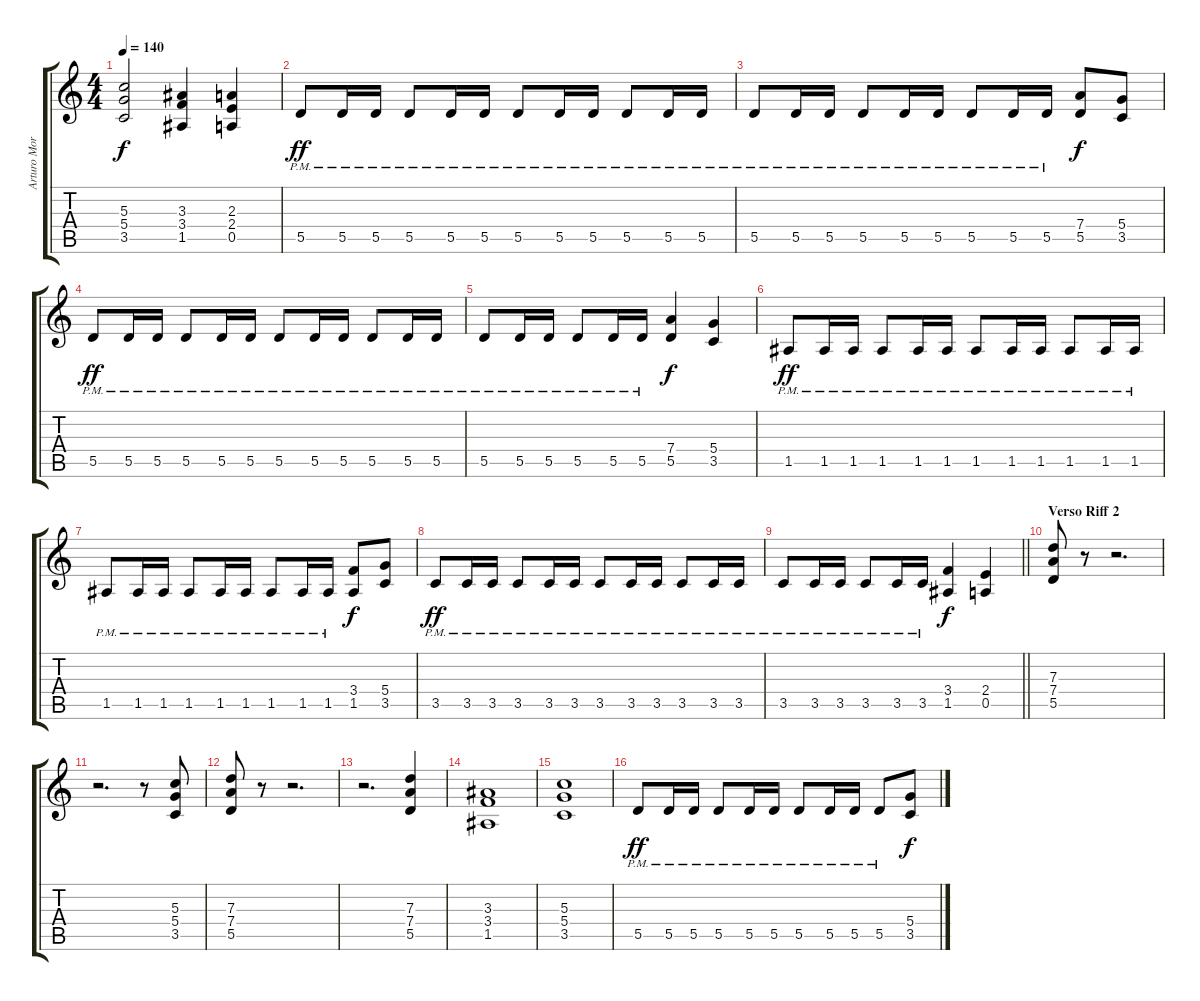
\track ("Arturo Morras" "Arturo Mor") {instrument overdrivenguitar}
\staff {score tabs}
\tuning (E4 B3 G3 D3 A2 E2) {hide}
\ts (4 4)
\tempo 140
\clef g2
\ks c
(5.3{t} 5.4{t} 3.5{t}).2{dy f} (3.3 3.4 1.5).4 (2.3 2.4 0.5).4 |
5.5{pm}.8{dy ff} 5.5{pm}.16 5.5{pm}.16 5.5{pm}.8 5.5{pm}.16 5.5{pm}.16 5.5{pm}.8 5.5{pm}.16 5.5{pm}.16 5.5{pm}.8 5.5{pm}.16 5.5{pm}.16 |
5.5{pm}.8 5.5{pm}.16 5.5{pm}.16 5.5{pm}.8 5.5{pm}.16 5.5{pm}.16 5.5{pm}.8 5.5{pm}.16 5.5{pm}.16 (7.4 5.5).8{dy f} (5.4 3.5).8 |
5.5{pm}.8{dy ff} 5.5{pm}.16 5.5{pm}.16 5.5{pm}.8 5.5{pm}.16 5.5{pm}.16 5.5{pm}.8 5.5{pm}.16 5.5{pm}.16 5.5{pm}.8 5.5{pm}.16 5.5{pm}.16 |
5.5{pm}.8 5.5{pm}.16 5.5{pm}.16 5.5{pm}.8 5.5{pm}.16 5.5{pm}.16 (7.4 5.5).4{dy f} (5.4 3.5).4 |
1.5{pm}.8{dy ff} 1.5{pm}.16 1.5{pm}.16 1.5{pm}.8 1.5{pm}.16 1.5{pm}.16 1.5{pm}.8 1.5{pm}.16 1.5{pm}.16 1.5{pm}.8 1.5{pm}.16 1.5{pm}.16 |
1.5{pm}.8 1.5{pm}.16 1.5{pm}.16 1.5{pm}.8 1.5{pm}.16 1.5{pm}.16 1.5{pm}.8 1.5{pm}.16 1.5{pm}.16 (3.4 1.5).8{dy f} (5.4 3.5).8 |
3.5{pm}.8{dy ff} 3.5{pm}.16 3.5{pm}.16 3.5{pm}.8 3.5{pm}.16 3.5{pm}.16 3.5{pm}.8 3.5{pm}.16 3.5{pm}.16 3.5{pm}.8 3.5{pm}.16 3.5{pm}.16 |
\barLineRight lightlight
3.5{pm}.8 3.5{pm}.16 3.5{pm}.16 3.5{pm}.8 3.5{pm}.16 3.5{pm}.16 (3.4 1.5).4{dy f} (2.4 0.5).4 |
\section ("" "Verso Riff 2")
(7.3 7.4 5.5).8 r.8 r.2{d} |
r.2{d} r.8 (5.3 5.4 3.5).8 |
(7.3 7.4 5.5).8 r.8 r.2{d} |
r.2{d} (7.3 7.4 5.5).4 |
(3.3 3.4 1.5).1 |
(5.3 5.4 3.5).1 |
5.5{pm}.8{dy ff} 5.5{pm}.16 5.5{pm}.16 5.5{pm}.8 5.5{pm}.16 5.5{pm}.16 5.5{pm}.8 5.5{pm}.16 5.5{pm}.16 5.5{pm}.8 (5.4 3.5).8{dy f}
